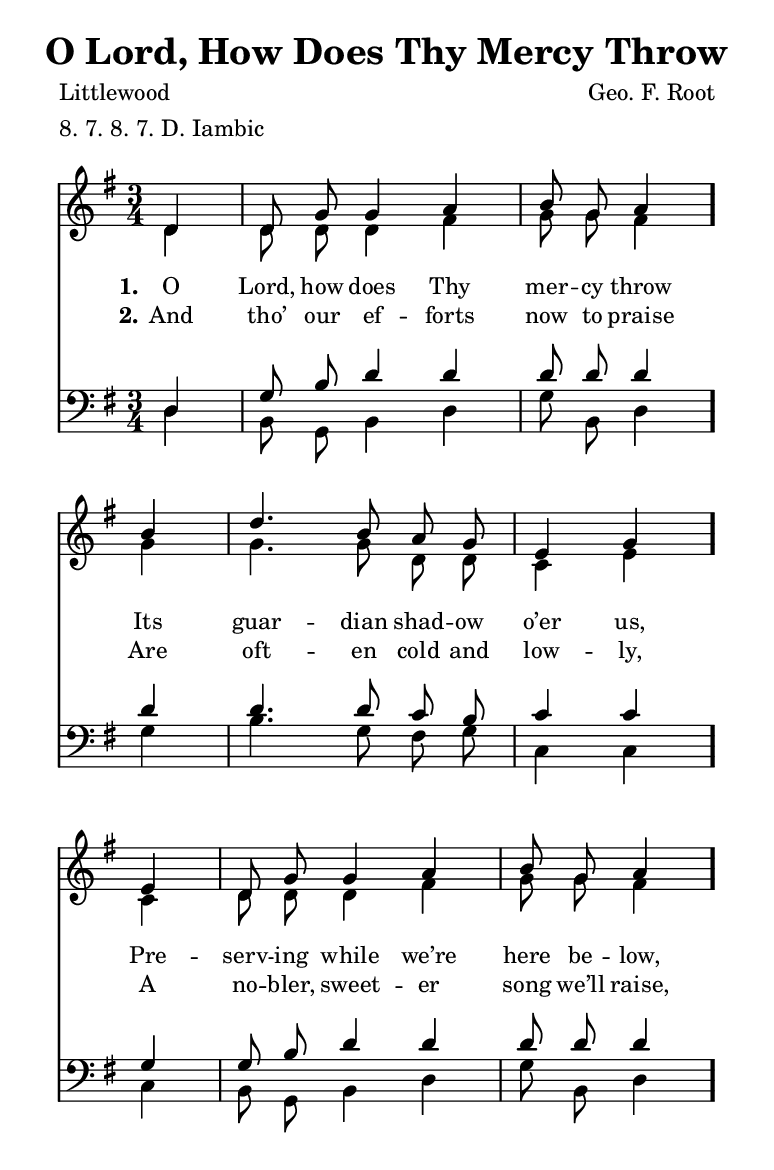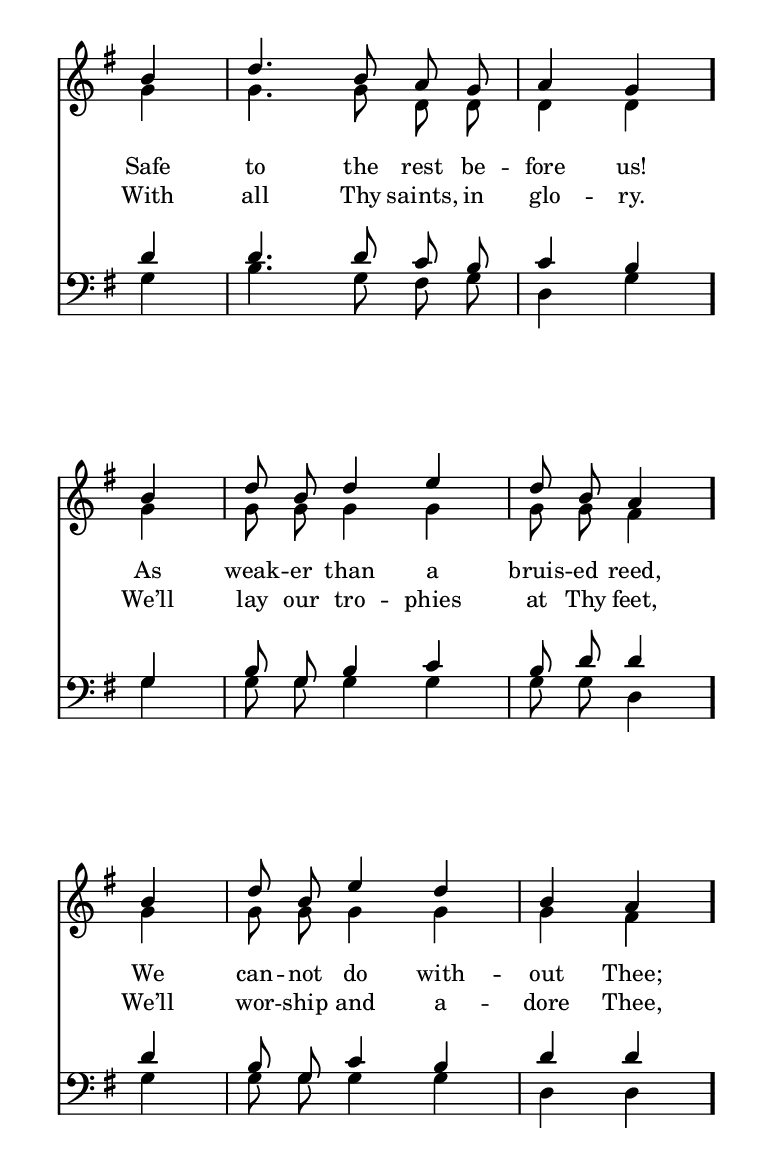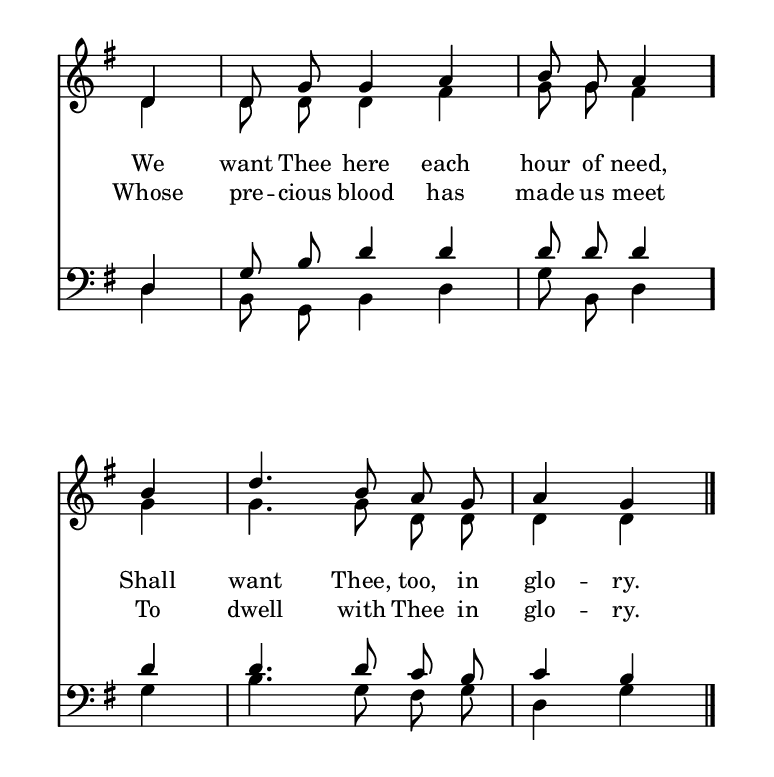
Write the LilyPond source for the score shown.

\include "common/global.ily"
\paper {
  \include "common/paper.ily"
  %ragged-bottom = ##t
  %ragged-last-bottom = ##t
  %systems-per-page = ##f
  %page-count = ##f
}

\header{
  hymnnumber = "251"
  title = "O Lord, How Does Thy Mercy Throw"
  tunename = "Shining Shore"
  meter = "8. 7. 8. 7. D. Iambic"
  poet = "Littlewood"
  composer = "Geo. F. Root"
  %copyright = ""
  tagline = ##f
}

% for fermata in MIDI
ta = { \tempo 4=80 }
tb = { \tempo 4=40 }

patternAA = { c4 | c8 c8 c4 c4 | c8 c8 c4 }
patternAB = { c4 | c8 c8 c4 c4 | c4 c4 }

patternBA = { c4 | c4. c8 c8 c8 | c4 c4 }

global = {
  \include "common/overrides.ily"
  \override Staff.TimeSignature.style = #'()
  \time 3/4
  \override Score.MetronomeMark.transparent = ##t % hide all fermata changes too
  \ta
  \key g \major
  \partial 4
  \autoBeamOff
}

notesSoprano = {
\global
\relative c' {

  \changePitch \patternAA { d | d g g a | b g a }
  \changePitch \patternBA { b | d b a g | e g }
  \changePitch \patternAA { e | d g g a | b g a }
  \changePitch \patternBA { b | d b a g | a g }

  \changePitch \patternAA { b | d b d e | d b a }
  \changePitch \patternAB { b | d b e d | b a }
  \changePitch \patternAA { d, | d g g a | b g a }
  \changePitch \patternBA { b | d b a g | a g }

  \bar "|."

}
}

notesAlto = {
\global
\relative e' {

  \changePitch \patternAA { d | d d d fis | g g fis }
  \changePitch \patternBA { g | g g d d | c e }
  \changePitch \patternAA { c | d d d fis | g g fis }
  \changePitch \patternBA { g | g g d d | d d }

  \changePitch \patternAA { g | g g g g | g g fis }
  \changePitch \patternAB { g | g g g g | g fis }
  \changePitch \patternAA { d | d d d fis | g g fis }
  \changePitch \patternBA { g | g g d d | d d }

}
}

notesTenor = {
\global
\relative a, {

  \changePitch \patternAA { d | g b d d | d d d }
  \changePitch \patternBA { d | d d c b | c c }
  \changePitch \patternAA { g | g b d d | d d d }
  \changePitch \patternBA { d | d d c b | c b }

  \changePitch \patternAA { g | b g b c | b d d }
  \changePitch \patternAB { d | b g c b | d d }
  \changePitch \patternAA { d, | g b d d | d d d }
  \changePitch \patternBA { d | d d c b | c b }

}
}

notesBass = {
\global
\relative f {

  \changePitch \patternAA { d | b g b d | g b, d }
  \changePitch \patternBA { g | b g fis g | c, c }
  \changePitch \patternAA { c | b g b d | g b, d }
  \changePitch \patternBA { g | b g fis g | d g }

  \changePitch \patternAA { g | g g g g | g g d }
  \changePitch \patternAB { g | g g g g | d d }
  \changePitch \patternAA { d | b g b d | g b, d }
  \changePitch \patternBA { g | b g fis g | d g }

}
}

wordsA = \lyricmode {
\set stanza = "1."

O Lord, how does Thy mer -- cy throw \bar "."
Its guar -- dian shad -- ow o’er us, \bar "." \break
Pre -- serv -- ing while we’re here be -- low, \bar "."
Safe to the rest be -- fore us! \bar "." \break
As weak -- er than a bruis -- ed reed, \bar "."
We can -- not do with -- out Thee; \bar "." \break
We want Thee here each hour of need, \bar "."
Shall want Thee, too, in glo -- ry. \bar "." \break

}

wordsB = \lyricmode {
\set stanza = "2."

And tho’ our ef -- forts now to praise
Are oft -- en cold and low -- ly,
A no -- bler, sweet -- er song we’ll raise,
With all Thy saints, in glo -- ry.
We’ll lay our tro -- phies at Thy feet,
We’ll wor -- ship and a -- dore Thee,
Whose pre -- cious blood has made us meet
To dwell with Thee in glo -- ry.

}

\score {
  \context ChoirStaff <<
    \context Staff = upper <<
      \set ChoirStaff.systemStartDelimiter = #'SystemStartBar
      \context Voice  = sopranos { \voiceOne << \notesSoprano >> }
      \context Voice  = altos { \voiceTwo << \notesAlto >> }
      \context Lyrics = one   \lyricsto sopranos \wordsA
      \context Lyrics = two   \lyricsto sopranos \wordsB
    >>
    \context Staff = men <<
      \clef bass
      \context Voice  = tenors { \voiceOne << \notesTenor >> }
      \context Voice  = basses { \voiceTwo << \notesBass >> }
    >>
  >>
  \layout {
    \include "common/layout.ily"
  }
  \midi{
    \include "common/midi.ily"
  }
}

\version "2.18.0"  % necessary for upgrading to future LilyPond versions.

% vi:set et ts=2 sw=2 ai nocindent syntax=lilypond:
